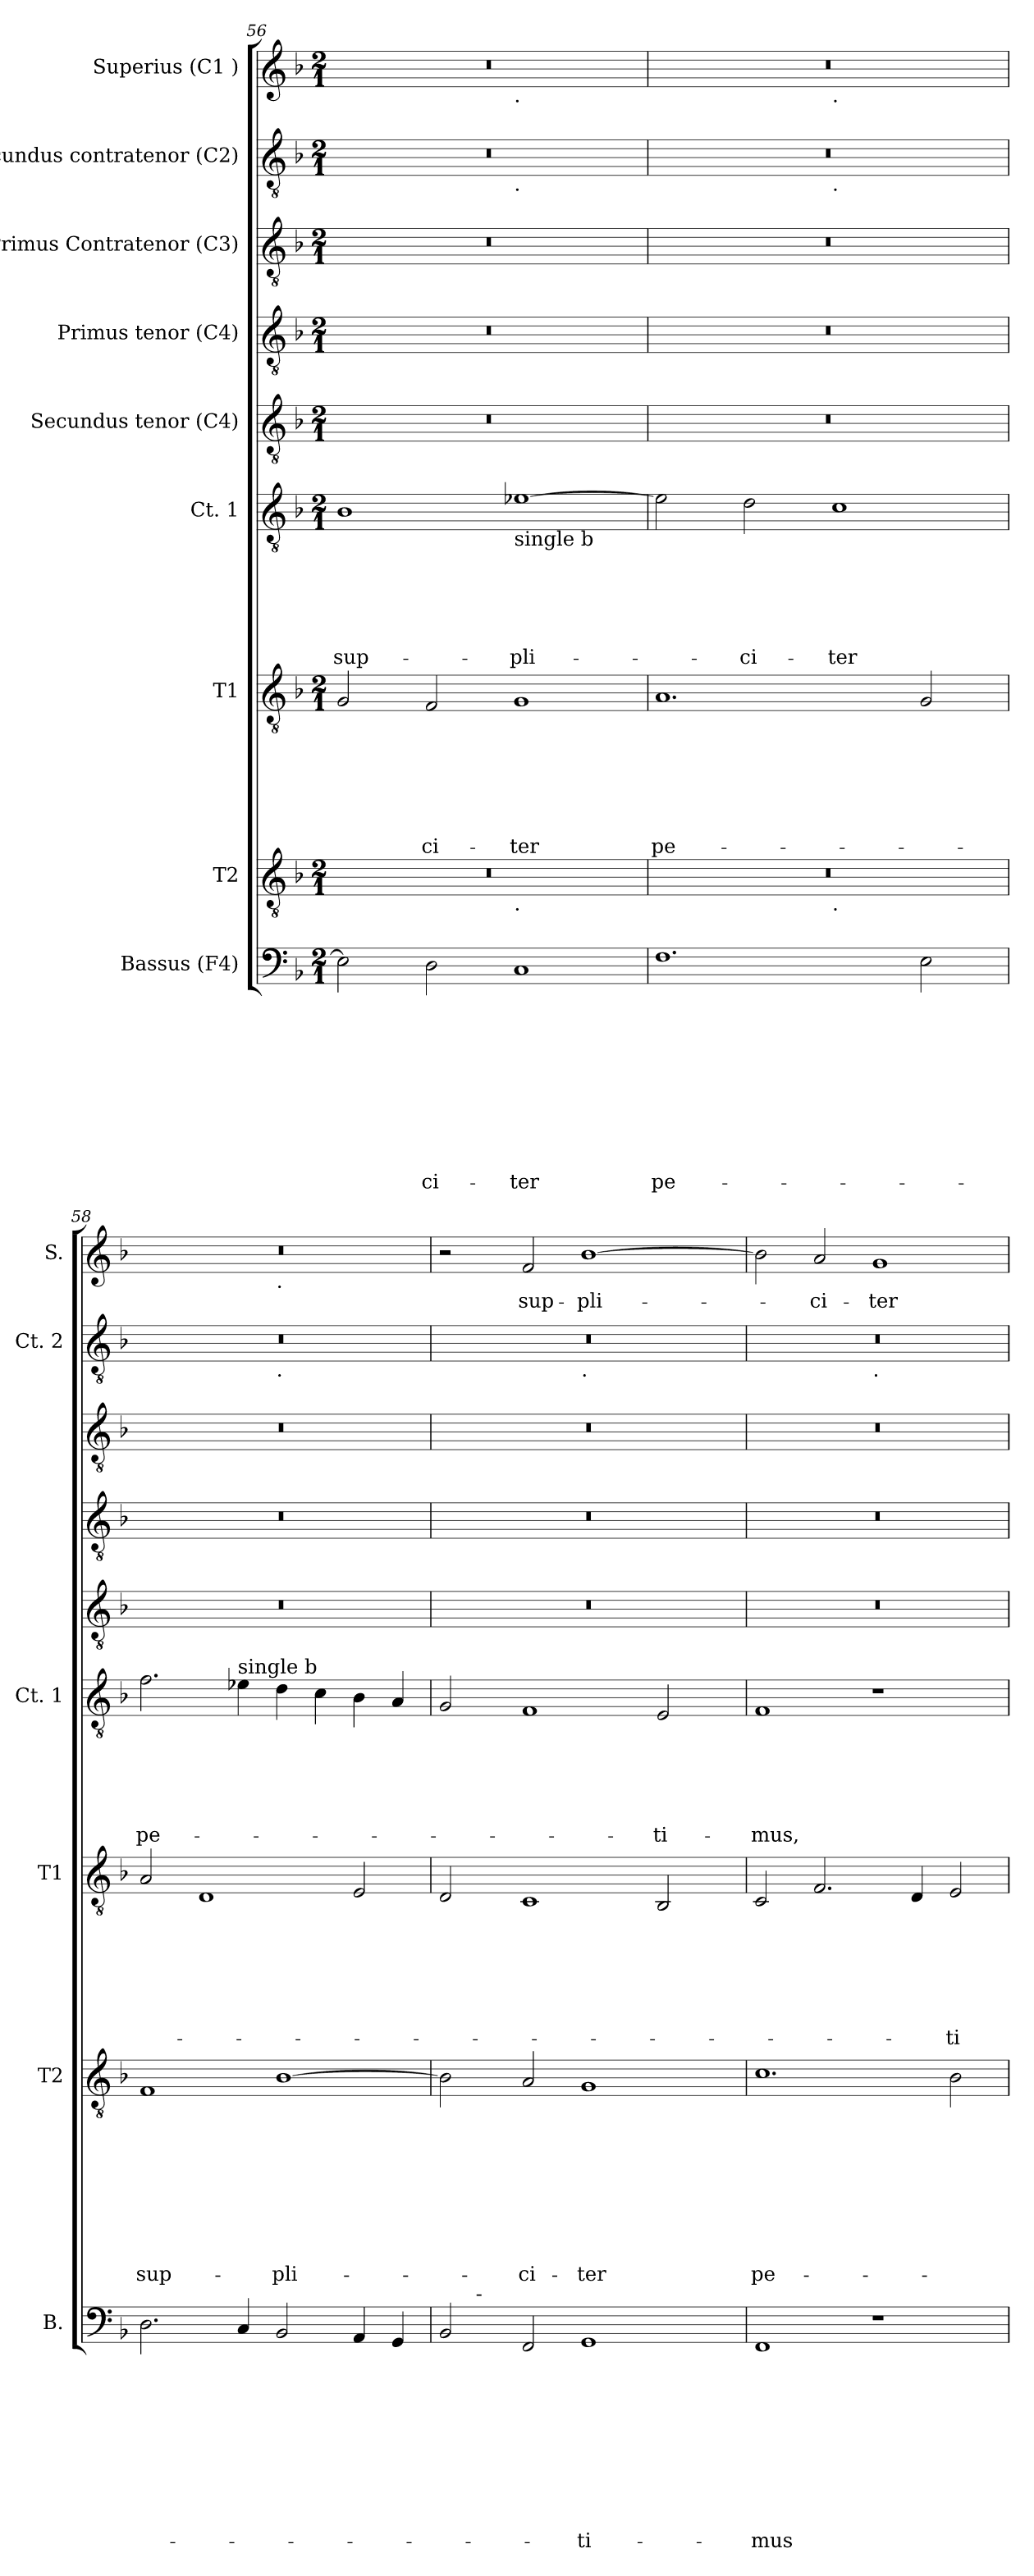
**kern	**text	**text	**text	**text	**text	**text	**text	**text	**text	**text	**kern	**text	**text	**text	**text	**text	**text	**text	**text	**text	**kern	**text	**text	**text	**text	**text	**text	**text	**kern	**text	**text	**text	**text	**text	**text	**kern	**kern	**kern	**kern	**kern	**text
*part9	*part9	*part9	*part9	*part9	*part9	*part9	*part9	*part9	*part9	*part9	*part8	*part8	*part8	*part8	*part8	*part8	*part8	*part8	*part8	*part8	*part7	*part7	*part7	*part7	*part7	*part7	*part7	*part7	*part6	*part6	*part6	*part6	*part6	*part6	*part6	*part5	*part4	*part3	*part2	*part1	*part1
*staff9	*staff9	*staff9	*staff9	*staff9	*staff9	*staff9	*staff9	*staff9	*staff9	*staff9	*staff8	*staff8	*staff8	*staff8	*staff8	*staff8	*staff8	*staff8	*staff8	*staff8	*staff7	*staff7	*staff7	*staff7	*staff7	*staff7	*staff7	*staff7	*staff6	*staff6	*staff6	*staff6	*staff6	*staff6	*staff6	*staff5	*staff4	*staff3	*staff2	*staff1	*staff1
*I"Bassus (F4)	*	*	*	*	*	*	*	*	*	*	*I"T2	*	*	*	*	*	*	*	*	*	*I"T1	*	*	*	*	*	*	*	*I"Ct. 1	*	*	*	*	*	*	*I"Secundus tenor (C4)	*I"Primus tenor (C4)	*I"Primus Contratenor (C3)	*I"Secundus contratenor (C2)	*I"Superius (C1 )	*
*I'B.	*	*	*	*	*	*	*	*	*	*	*I'T2	*	*	*	*	*	*	*	*	*	*I'T1	*	*	*	*	*	*	*	*I'Ct. 1	*	*	*	*	*	*	*	*	*	*I'Ct. 2	*I'S.	*
*clefF4	*	*	*	*	*	*	*	*	*	*	*clefGv2	*	*	*	*	*	*	*	*	*	*clefGv2	*	*	*	*	*	*	*	*clefGv2	*	*	*	*	*	*	*clefGv2	*clefGv2	*clefGv2	*clefGv2	*clefG2	*
*k[b-]	*	*	*	*	*	*	*	*	*	*	*k[b-]	*	*	*	*	*	*	*	*	*	*k[b-]	*	*	*	*	*	*	*	*k[b-]	*	*	*	*	*	*	*k[b-]	*k[b-]	*k[b-]	*k[b-]	*k[b-]	*
*F:	*	*	*	*	*	*	*	*	*	*	*F:	*	*	*	*	*	*	*	*	*	*F:	*	*	*	*	*	*	*	*F:	*	*	*	*	*	*	*F:	*F:	*F:	*F:	*F:	*
*M2/1	*	*	*	*	*	*	*	*	*	*	*M2/1	*	*	*	*	*	*	*	*	*	*M2/1	*	*	*	*	*	*	*	*M2/1	*	*	*	*	*	*	*M2/1	*M2/1	*M2/1	*M2/1	*M2/1	*
=56	=56	=56	=56	=56	=56	=56	=56	=56	=56	=56	=56	=56	=56	=56	=56	=56	=56	=56	=56	=56	=56	=56	=56	=56	=56	=56	=56	=56	=56	=56	=56	=56	=56	=56	=56	=56	=56	=56	=56	=56	=56
!	!	!	!	!	!	!	!	!	!	!	!	!	!	!	!	!	!	!	!	!	!	!	!	!	!	!	!	!	!	!	!	!	!	!	!LO:LY:b	!	!	!	!	!	!
*	*	*	*	*	*	*	*	*	*	*	*^	*	*	*	*	*	*	*	*	*	*	*	*	*	*	*	*	*	*	*	*	*	*	*	*	*	*	*	*^	*^	*
2E\]	.	.	.	.	.	.	.	.	.	.	0r	1ryy	.	.	.	.	.	.	.	.	.	2G/	.	.	.	.	.	.	.	1B-	.	.	.	.	.	sup-	0r	0r	0r	0r	1ryy	0r	1ryy	.
!	!	!	!	!	!	!	!	!	!	!LO:LY:b	!	!	!	!	!	!	!	!	!	!	!	!	!	!	!	!	!	!	!LO:LY:b	!	!	!	!	!	!	!	!	!	!	!	!	!	!	!
2D\	.	.	.	.	.	.	.	.	.	-ci-	.	.	.	.	.	.	.	.	.	.	.	2F/	.	.	.	.	.	.	-ci-	.	.	.	.	.	.	.	.	.	.	.	.	.	.	.
!	!	!	!	!	!	!	!	!	!	!	!	!	!	!	!	!	!	!	!	!	!	!	!	!	!	!	!	!	!	!	!	!	!	!	!	!	!	!	!	!	!	!	!LO:TX:b:t=.	!
!	!	!	!	!	!	!	!	!	!	!	!	!	!	!	!	!	!	!	!	!	!	!	!	!	!	!	!	!	!	!	!	!	!	!	!	!	!	!	!	!	!LO:TX:b:t=.	!	!	!
!	!	!	!	!	!	!	!	!	!	!	!	!	!	!	!	!	!	!	!	!	!	!	!	!	!	!	!	!	!	!LO:TX:b:t=single b	!	!	!	!	!	!	!	!	!	!	!	!	!	!
!	!	!	!	!	!	!	!	!	!	!	!	!LO:TX:b:t=.	!	!	!	!	!	!	!	!	!	!	!	!	!	!	!	!	!	!	!	!	!	!	!	!	!	!	!	!	!	!	!	!
!	!	!	!	!	!	!	!	!	!	!LO:LY:b	!	!	!	!	!	!	!	!	!	!	!	!	!	!	!	!	!	!	!LO:LY:b	!	!	!	!	!	!	!LO:LY:b	!	!	!	!	!	!	!	!
1C	.	.	.	.	.	.	.	.	.	-ter	.	1ryy	.	.	.	.	.	.	.	.	.	1G	.	.	.	.	.	.	-ter	[>1e-	.	.	.	.	.	-pli-	.	.	.	.	1ryy	.	1ryy	.
=57	=57	=57	=57	=57	=57	=57	=57	=57	=57	=57	=57	=57	=57	=57	=57	=57	=57	=57	=57	=57	=57	=57	=57	=57	=57	=57	=57	=57	=57	=57	=57	=57	=57	=57	=57	=57	=57	=57	=57	=57	=57	=57	=57	=57
!	!	!	!	!	!	!	!	!	!	!LO:LY:b	!	!	!	!	!	!	!	!	!	!	!	!	!	!	!	!	!	!	!LO:LY:b	!	!	!	!	!	!	!	!	!	!	!	!	!	!	!
1.F	.	.	.	.	.	.	.	.	.	pe-	0r	1ryy	.	.	.	.	.	.	.	.	.	1.A	.	.	.	.	.	.	pe-	2e-\]	.	.	.	.	.	.	0r	0r	0r	0r	1ryy	0r	1ryy	.
!	!	!	!	!	!	!	!	!	!	!	!	!	!	!	!	!	!	!	!	!	!	!	!	!	!	!	!	!	!	!	!	!	!	!	!	!LO:LY:b	!	!	!	!	!	!	!	!
.	.	.	.	.	.	.	.	.	.	.	.	.	.	.	.	.	.	.	.	.	.	.	.	.	.	.	.	.	.	2d\	.	.	.	.	.	-ci-	.	.	.	.	.	.	.	.
!	!	!	!	!	!	!	!	!	!	!	!	!	!	!	!	!	!	!	!	!	!	!	!	!	!	!	!	!	!	!	!	!	!	!	!	!	!	!	!	!	!	!	!LO:TX:b:t=.	!
!	!	!	!	!	!	!	!	!	!	!	!	!	!	!	!	!	!	!	!	!	!	!	!	!	!	!	!	!	!	!	!	!	!	!	!	!	!	!	!	!	!LO:TX:b:t=.	!	!	!
!	!	!	!	!	!	!	!	!	!	!	!	!LO:TX:b:t=.	!	!	!	!	!	!	!	!	!	!	!	!	!	!	!	!	!	!	!	!	!	!	!	!	!	!	!	!	!	!	!	!
!	!	!	!	!	!	!	!	!	!	!	!	!	!	!	!	!	!	!	!	!	!	!	!	!	!	!	!	!	!	!	!	!	!	!	!	!LO:LY:b	!	!	!	!	!	!	!	!
.	.	.	.	.	.	.	.	.	.	.	.	1ryy	.	.	.	.	.	.	.	.	.	.	.	.	.	.	.	.	.	1c	.	.	.	.	.	-ter	.	.	.	.	1ryy	.	1ryy	.
2E\	.	.	.	.	.	.	.	.	.	.	.	.	.	.	.	.	.	.	.	.	.	2G/	.	.	.	.	.	.	.	.	.	.	.	.	.	.	.	.	.	.	.	.	.	.
=58	=58	=58	=58	=58	=58	=58	=58	=58	=58	=58	=58	=58	=58	=58	=58	=58	=58	=58	=58	=58	=58	=58	=58	=58	=58	=58	=58	=58	=58	=58	=58	=58	=58	=58	=58	=58	=58	=58	=58	=58	=58	=58	=58	=58
!	!	!	!	!	!	!	!	!	!	!	!	!	!	!	!	!	!	!	!	!	!LO:LY:b	!	!	!	!	!	!	!	!	!	!	!	!	!	!	!LO:LY:b	!	!	!	!	!	!	!	!
*	*	*	*	*	*	*	*	*	*	*	*v	*v	*	*	*	*	*	*	*	*	*	*	*	*	*	*	*	*	*	*	*	*	*	*	*	*	*	*	*	*	*	*	*	*
2.D\	.	.	.	.	.	.	.	.	.	.	1F	.	.	.	.	.	.	.	.	sup-	2A/	.	.	.	.	.	.	.	2.f\	.	.	.	.	.	pe-	0r	0r	0r	0r	1ryy	0r	1ryy	.
.	.	.	.	.	.	.	.	.	.	.	.	.	.	.	.	.	.	.	.	.	1D	.	.	.	.	.	.	.	.	.	.	.	.	.	.	.	.	.	.	.	.	.	.
!	!	!	!	!	!	!	!	!	!	!	!	!	!	!	!	!	!	!	!	!	!	!	!	!	!	!	!	!	!LO:TX:a:t=single b	!	!	!	!	!	!	!	!	!	!	!	!	!	!
4C/	.	.	.	.	.	.	.	.	.	.	.	.	.	.	.	.	.	.	.	.	.	.	.	.	.	.	.	.	4e-\	.	.	.	.	.	.	.	.	.	.	.	.	.	.
!	!	!	!	!	!	!	!	!	!	!	!	!	!	!	!	!	!	!	!	!	!	!	!	!	!	!	!	!	!	!	!	!	!	!	!	!	!	!	!	!	!	!LO:TX:b:t=.	!
!	!	!	!	!	!	!	!	!	!	!	!	!	!	!	!	!	!	!	!	!	!	!	!	!	!	!	!	!	!	!	!	!	!	!	!	!	!	!	!	!LO:TX:b:t=.	!	!	!
!	!	!	!	!	!	!	!	!	!	!	!	!	!	!	!	!	!	!	!	!LO:LY:b	!	!	!	!	!	!	!	!	!	!	!	!	!	!	!	!	!	!	!	!	!	!	!
2BB-/	.	.	.	.	.	.	.	.	.	.	[>1B-	.	.	.	.	.	.	.	.	-pli-	.	.	.	.	.	.	.	.	4d\	.	.	.	.	.	.	.	.	.	.	1ryy	.	1ryy	.
.	.	.	.	.	.	.	.	.	.	.	.	.	.	.	.	.	.	.	.	.	.	.	.	.	.	.	.	.	4c\	.	.	.	.	.	.	.	.	.	.	.	.	.	.
4AA/	.	.	.	.	.	.	.	.	.	.	.	.	.	.	.	.	.	.	.	.	2E/	.	.	.	.	.	.	.	4B-\	.	.	.	.	.	.	.	.	.	.	.	.	.	.
4GG/	.	.	.	.	.	.	.	.	.	.	.	.	.	.	.	.	.	.	.	.	.	.	.	.	.	.	.	.	4A/	.	.	.	.	.	.	.	.	.	.	.	.	.	.
*	*	*	*	*	*	*	*	*	*	*	*	*	*	*	*	*	*	*	*	*	*	*	*	*	*	*	*	*	*	*	*	*	*	*	*	*	*	*	*	*	*v	*v	*
!!LO:PB:g=z
=59	=59	=59	=59	=59	=59	=59	=59	=59	=59	=59	=59	=59	=59	=59	=59	=59	=59	=59	=59	=59	=59	=59	=59	=59	=59	=59	=59	=59	=59	=59	=59	=59	=59	=59	=59	=59	=59	=59	=59	=59	=59	=59
*^	*	*	*	*	*	*	*	*	*	*	*	*	*	*	*	*	*	*	*	*	*	*	*	*	*	*	*	*	*	*	*	*	*	*	*	*	*	*	*	*	*	*
2BB-/	8ryy	.	.	.	.	.	.	.	.	.	.	2B-\]	.	.	.	.	.	.	.	.	.	2D/	.	.	.	.	.	.	.	2G/	.	.	.	.	.	.	0r	0r	0r	0r	1ryy	2r	.
.	32ryy	.	.	.	.	.	.	.	.	.	.	.	.	.	.	.	.	.	.	.	.	.	.	.	.	.	.	.	.	.	.	.	.	.	.	.	.	.	.	.	.	.	.
!	!LO:TX:a:t=-	!	!	!	!	!	!	!	!	!	!	!	!	!	!	!	!	!	!	!	!	!	!	!	!	!	!	!	!	!	!	!	!	!	!	!	!	!	!	!	!	!	!
.	1ryy	.	.	.	.	.	.	.	.	.	.	.	.	.	.	.	.	.	.	.	.	.	.	.	.	.	.	.	.	.	.	.	.	.	.	.	.	.	.	.	.	.	.
!	!	!	!	!	!	!	!	!	!	!	!	!	!	!	!	!	!	!	!	!	!LO:LY:b	!	!	!	!	!	!	!	!	!	!	!	!	!	!	!	!	!	!	!	!	!	!LO:LY:b:rj
2FF/	.	.	.	.	.	.	.	.	.	.	.	2A/	.	.	.	.	.	.	.	.	-ci-	1C	.	.	.	.	.	.	.	1F	.	.	.	.	.	.	.	.	.	.	.	2f/	sup-
!	!	!	!	!	!	!	!	!	!	!	!	!	!	!	!	!	!	!	!	!	!	!	!	!	!	!	!	!	!	!	!	!	!	!	!	!	!	!	!	!	!LO:TX:b:t=.	!	!
!	!	!	!	!	!	!	!	!	!	!	!LO:LY:b	!	!	!	!	!	!	!	!	!	!LO:LY:b	!	!	!	!	!	!	!	!	!	!	!	!	!	!	!	!	!	!	!	!	!	!LO:LY:b:rj
1GG	.	.	.	.	.	.	.	.	.	.	-ti-	1G	.	.	.	.	.	.	.	.	-ter	.	.	.	.	.	.	.	.	.	.	.	.	.	.	.	.	.	.	.	1ryy	[>1b-	-pli-
.	2ryy	.	.	.	.	.	.	.	.	.	.	.	.	.	.	.	.	.	.	.	.	.	.	.	.	.	.	.	.	.	.	.	.	.	.	.	.	.	.	.	.	.	.
!	!	!	!	!	!	!	!	!	!	!	!	!	!	!	!	!	!	!	!	!	!	!	!	!	!	!	!	!	!	!	!	!	!	!	!	!LO:LY:b	!	!	!	!	!	!	!
.	.	.	.	.	.	.	.	.	.	.	.	.	.	.	.	.	.	.	.	.	.	2BB-/	.	.	.	.	.	.	.	2E/	.	.	.	.	.	-ti-	.	.	.	.	.	.	.
.	4ryy	.	.	.	.	.	.	.	.	.	.	.	.	.	.	.	.	.	.	.	.	.	.	.	.	.	.	.	.	.	.	.	.	.	.	.	.	.	.	.	.	.	.
.	16.ryy	.	.	.	.	.	.	.	.	.	.	.	.	.	.	.	.	.	.	.	.	.	.	.	.	.	.	.	.	.	.	.	.	.	.	.	.	.	.	.	.	.	.
=60	=60	=60	=60	=60	=60	=60	=60	=60	=60	=60	=60	=60	=60	=60	=60	=60	=60	=60	=60	=60	=60	=60	=60	=60	=60	=60	=60	=60	=60	=60	=60	=60	=60	=60	=60	=60	=60	=60	=60	=60	=60	=60	=60
!	!	!	!	!	!	!	!	!	!	!	!LO:LY:b	!	!	!	!	!	!	!	!	!	!LO:LY:b	!	!	!	!	!	!	!	!	!	!	!	!	!	!	!LO:LY:b	!	!	!	!	!	!	!
*v	*v	*	*	*	*	*	*	*	*	*	*	*	*	*	*	*	*	*	*	*	*	*	*	*	*	*	*	*	*	*	*	*	*	*	*	*	*	*	*	*	*	*	*
1FF	.	.	.	.	.	.	.	.	.	-mus	1.c	.	.	.	.	.	.	.	.	pe-	2C/	.	.	.	.	.	.	.	1F	.	.	.	.	.	-mus,	0r	0r	0r	0r	1ryy	2b-\]	.
!	!	!	!	!	!	!	!	!	!	!	!	!	!	!	!	!	!	!	!	!	!	!	!	!	!	!	!	!	!	!	!	!	!	!	!	!	!	!	!	!	!	!LO:LY:b:rj
.	.	.	.	.	.	.	.	.	.	.	.	.	.	.	.	.	.	.	.	.	2.F/	.	.	.	.	.	.	.	.	.	.	.	.	.	.	.	.	.	.	.	2a/	-ci-
!	!	!	!	!	!	!	!	!	!	!	!	!	!	!	!	!	!	!	!	!	!	!	!	!	!	!	!	!	!	!	!	!	!	!	!	!	!	!	!	!LO:TX:b:t=.	!	!
!	!	!	!	!	!	!	!	!	!	!	!	!	!	!	!	!	!	!	!	!	!	!	!	!	!	!	!	!	!	!	!	!	!	!	!	!	!	!	!	!	!	!LO:LY:b:rj
1r	.	.	.	.	.	.	.	.	.	.	.	.	.	.	.	.	.	.	.	.	.	.	.	.	.	.	.	.	1r	.	.	.	.	.	.	.	.	.	.	1ryy	1g	-ter
.	.	.	.	.	.	.	.	.	.	.	.	.	.	.	.	.	.	.	.	.	4D/	.	.	.	.	.	.	.	.	.	.	.	.	.	.	.	.	.	.	.	.	.
!	!	!	!	!	!	!	!	!	!	!	!	!	!	!	!	!	!	!	!	!	!	!	!	!	!	!	!	!LO:LY:b	!	!	!	!	!	!	!	!	!	!	!	!	!	!
.	.	.	.	.	.	.	.	.	.	.	2B-\	.	.	.	.	.	.	.	.	.	2E/	.	.	.	.	.	.	-ti-	.	.	.	.	.	.	.	.	.	.	.	.	.	.
*	*	*	*	*	*	*	*	*	*	*	*	*	*	*	*	*	*	*	*	*	*	*	*	*	*	*	*	*	*	*	*	*	*	*	*	*	*	*	*v	*v	*	*
=	=	=	=	=	=	=	=	=	=	=	=	=	=	=	=	=	=	=	=	=	=	=	=	=	=	=	=	=	=	=	=	=	=	=	=	=	=	=	=	=	=
*-	*-	*-	*-	*-	*-	*-	*-	*-	*-	*-	*-	*-	*-	*-	*-	*-	*-	*-	*-	*-	*-	*-	*-	*-	*-	*-	*-	*-	*-	*-	*-	*-	*-	*-	*-	*-	*-	*-	*-	*-	*-
